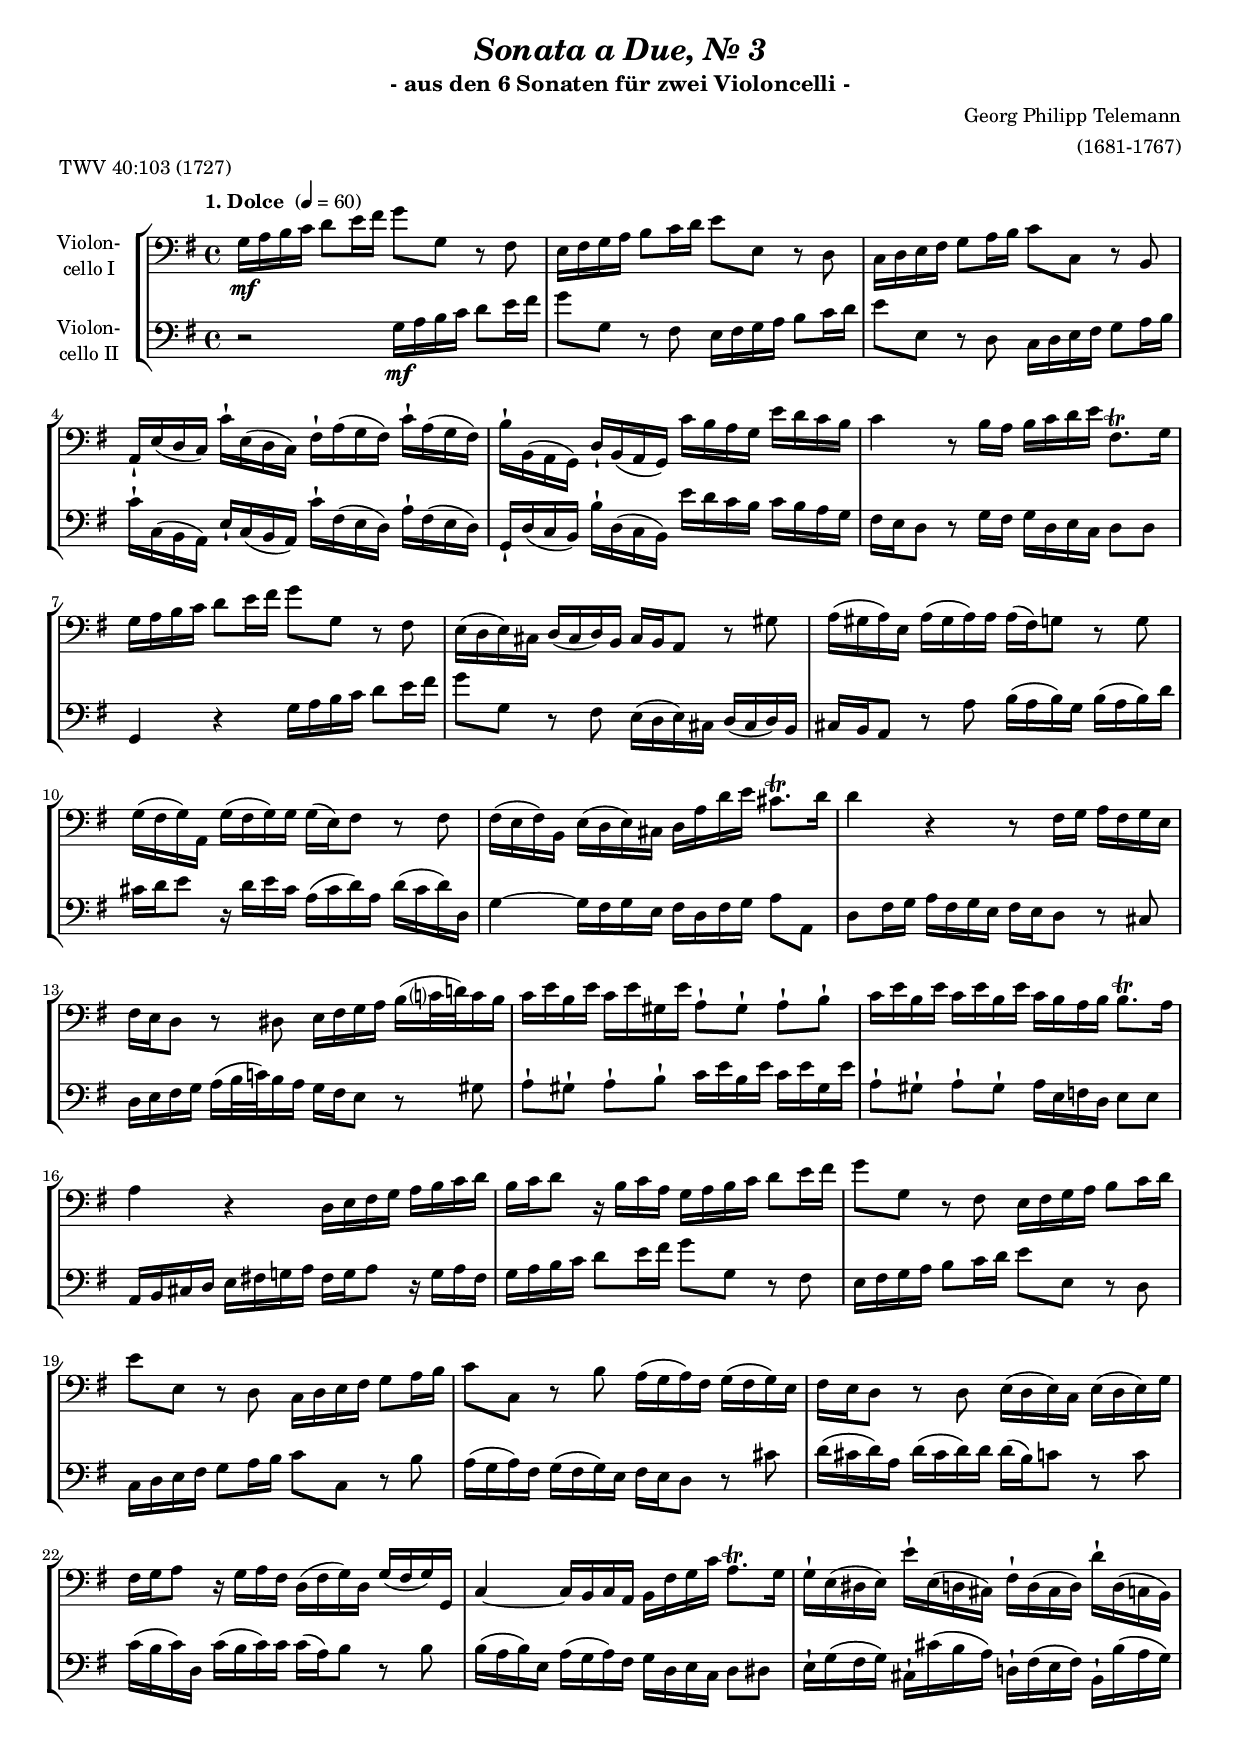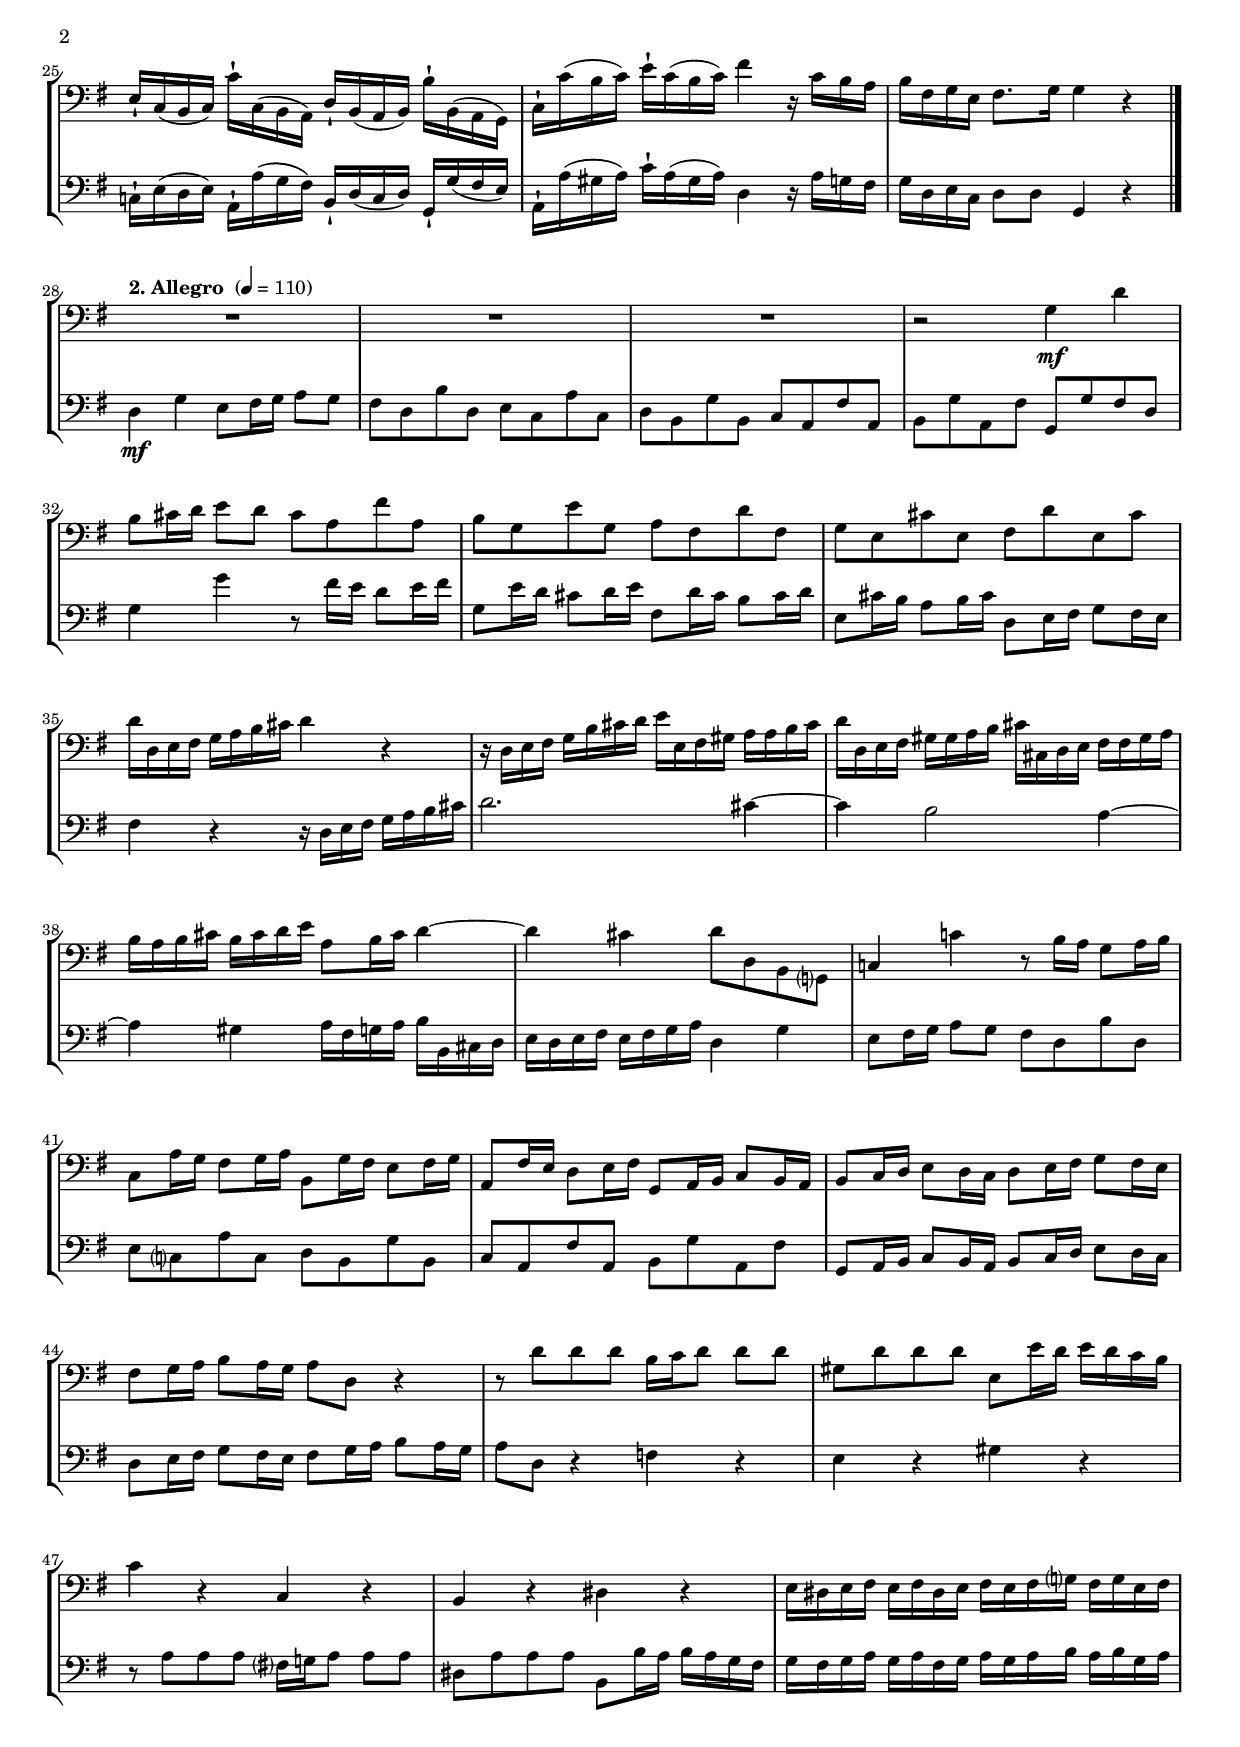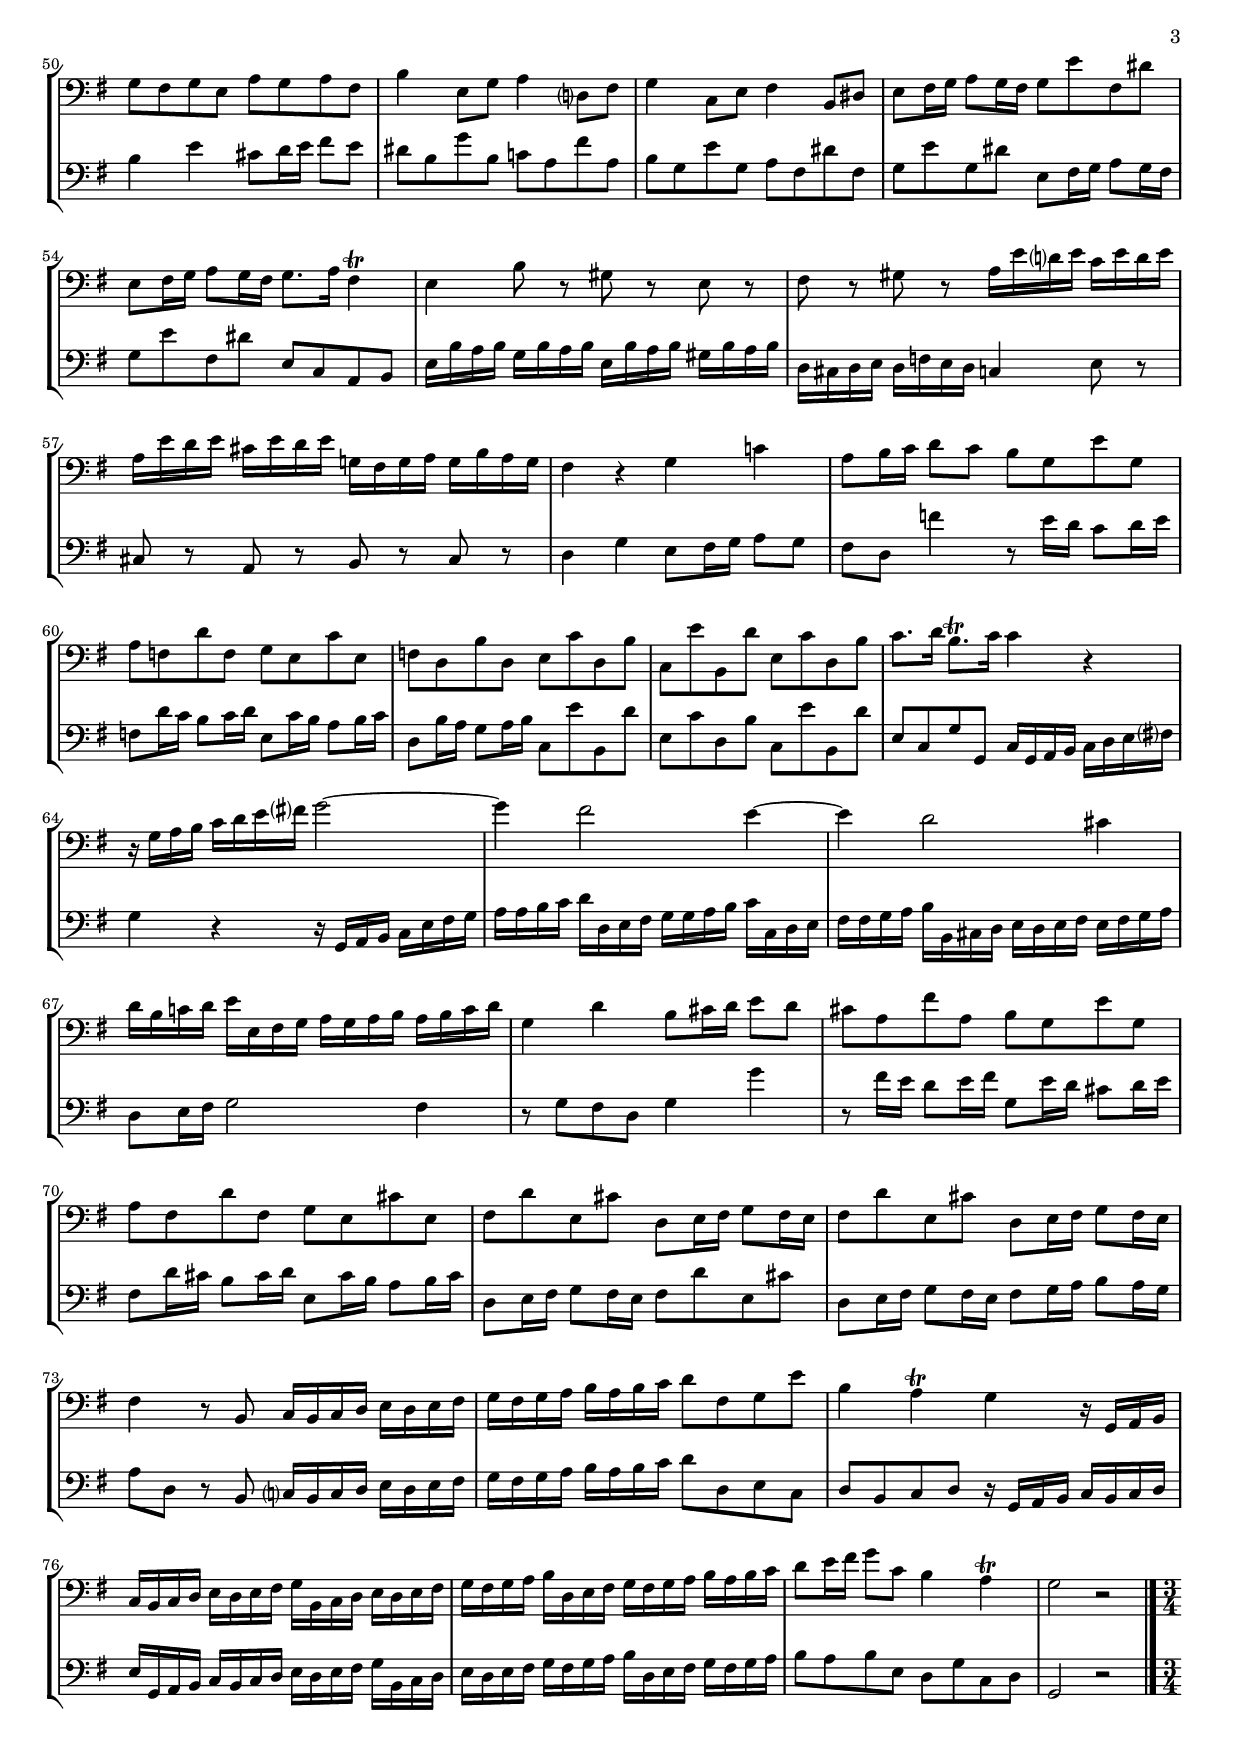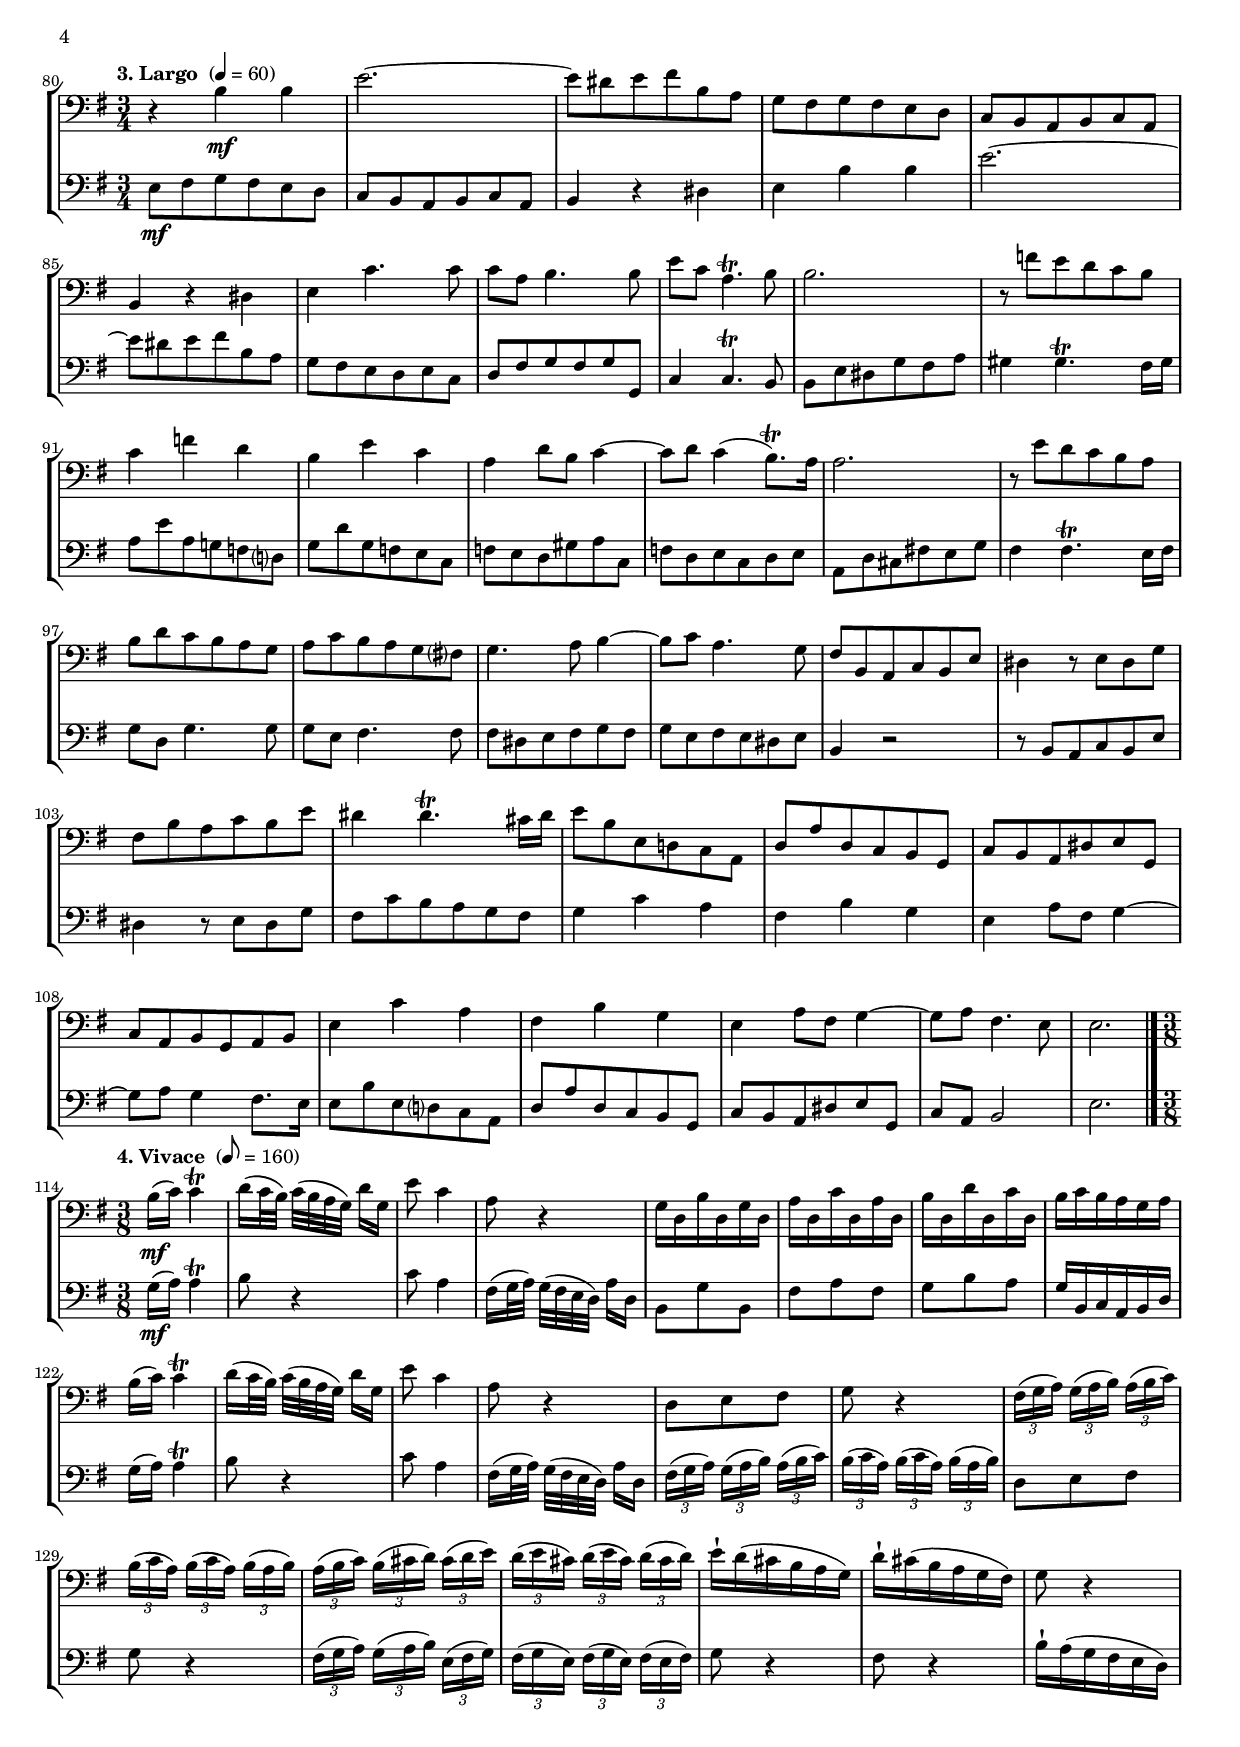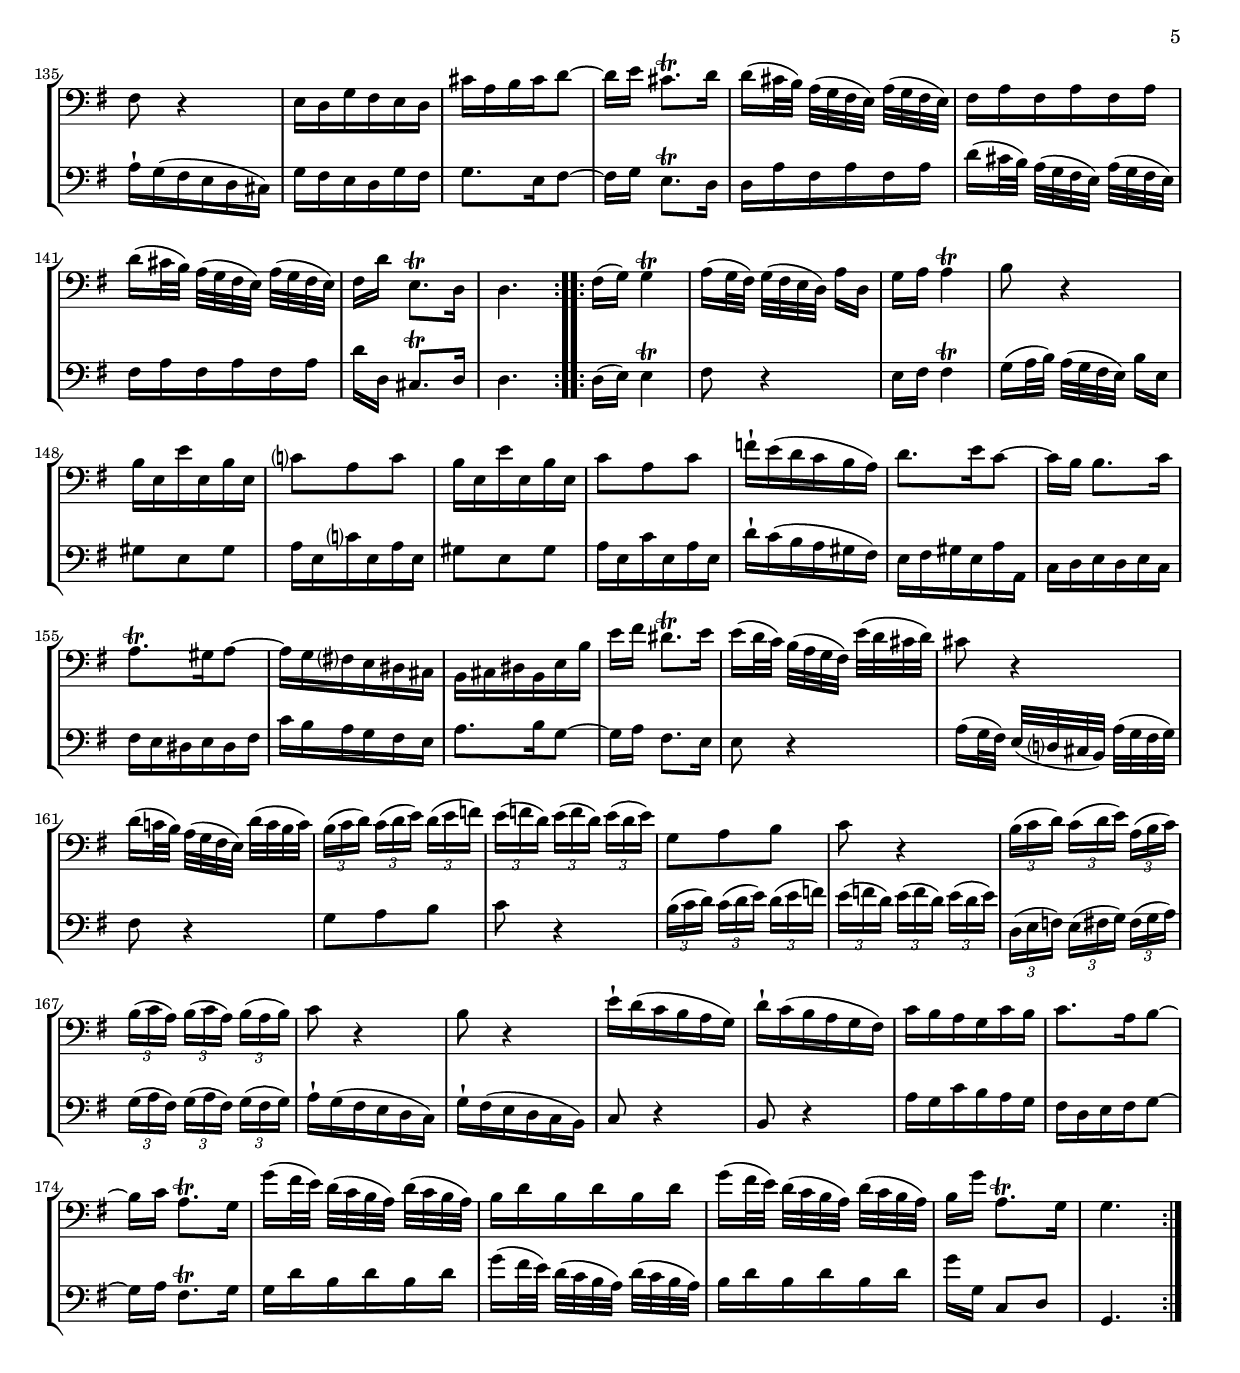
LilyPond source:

\version "2.14.2"
\include "deutsch.ly"

#(set-global-staff-size 17)

\header {
  title     = \markup \bold \italic "Sonata a Due, Nr. 3"
  subtitle  = "- aus den 6 Sonaten für zwei Violoncelli -"
  composer  = "Georg Philipp Telemann"
  arranger  = "(1681-1767)"
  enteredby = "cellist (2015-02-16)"
  piece     = "TWV 40:103 (1727)"
}

voiceconsts = {
  \key g \major
  \clef "bass"
  %\numericTimeSignature
  \compressFullBarRests
  % Set default beaming for all staves
%  \set Timing.beamExceptions = #'()
%  \set Timing.baseMoment     = #(ly:make-moment 1 4)
%  \set Timing.beatStructure  = #'(1 1 1)
}

%mihi = "clarinet"
mihi = "trumpet"
mist = "string ensemble 1"
miba = "drawbar organ"
%mikl = "acoustic grand"

introa = {            \tempo "1. Dolce "    4=60  \time 4/4 }
introb = { \break     \tempo "2. Allegro "  4=110 }
introc = { \pageBreak \tempo "3. Largo "    4=60  \time 3/4 }
introd = { \break     \tempo "4. Vivace "   8=160 \time 3/8
  \set tupletSpannerDuration = #(ly:make-moment 1 8)
}

va = \relative c' {
  \voiceconsts

  \introa
  g16\mf a h c d8 e16 fis g8 g, r fis
  e16 fis g a h8 c16 d e8 e, r d
  c16 d e fis g8 a16 h c8 c, r h

  a16-| e'( d c) c'-| e,( d c) fis-| a( g fis) c'-| a( g fis)
  h-| h,( a g) d'-| h( a g) c' h a g e' d c h
  c4 r8 h16 a h c d e fis,8.\trill g16

  g a h c d8 e16 fis g8 g, r fis
  e16( d e) cis d( cis d) h cis h a8 r gis'
  a16( gis a) e a( gis a) a a( fis) g8 r g

  g16( fis g) a, g'( fis g) g g( e) fis8 r fis
  fis16( e fis) h, e( d e) cis d a' d e cis8.\trill d16
  d4 r r8 fis,16 g a fis g e

  fis e d8 r dis e16 fis g a h( c?32 d!) c16 h
  c16 e h e c e gis, e' a,8[-| gis]-| a-| h-|
  c16 e h e c e h e c h a h h8.\trill a16

  a4 r d,16 e fis g a h c d
  h c d8 r16 h c a g a h c d8 e16 fis
  g8 g, r fis e16 fis g a h8 c16 d

  e8 e, r d c16 d e fis g8 a16 h
  c8 c, r h' a16( g a) fis g( fis g) e
  fis e d8 r d e16( d e) c e( d e) g

  fis g a8 r16 g a fis d( fis g) d g( fis g) g,
  c4~ c16 h c a h fis' g c a8.\trill g16
  g-| e( dis e) e'-| e,( d cis) fis-| d( cis d) d'-| d,( c h)

  e-| c( h c) c'-| c,( h a) d-| h( a h) h'-| h,( a g)
  c-| c'( h c) e-| c( h c) fis4 r16 c h a
  h fis g e fis8. g16 g4 r \bar "|."

  \introb
  R1*3
  r2 g4\mf d'
  h8 cis16 d e8 d cis a fis' a,
  h g e' g, a fis d' fis,
  g e cis' e, fis d' e, cis'

  d16 d, e fis g a h cis d4 r
  r16 d, e fis g h cis d e e, fis gis a a h cis
  d d, e fis gis gis a h cis cis, d e fis fis gis a

  h a h cis h cis d e a,8 h16 cis d4~
  d cis d8 d, h g?
  c!4 c'! r8 h16 a g8 a16 h
  c,8 a'16 g fis8 g16 a h,8 g'16 fis e8 fis16 g

  a,8 fis'16 e d8 e16 fis g,8 a16 h c8 h16 a
  h8 c16 d e8 d16 c d8 e16 fis g8 fis16 e
  fis8 g16 a h8 a16 g a8 d, r4

  r8 d' d d h16 c d8 d d
  gis, d' d d e, e'16 d e d c h
  c4 r c, r
  h r dis r

  e16 dis e fis e fis dis e fis e fis g? fis g e fis
  g8 fis g e a g a fis
  h4 e,8 g a4 d,?8 fis
  g4 c,8 e fis4 h,8 dis

  e fis16 g a8 g16 fis g8 e' fis, dis'
  e, fis16 g a8 g16 fis g8. a16 fis4\trill
  e h'8 r gis r e r
  fis r gis r a16 e' d? e c e d e

  a, e' d e cis e d e g,! fis g a g h a g
  fis4 r g c!
  a8 h16 c d8 c h g e' g,
  a f d' f, g e c' e,

  f d h' d, e c' d, h'
  c, e' h, d' e, c' d, h'
  c8. d16 h8.\trill c16 c4 r
  r16 g a h c d e fis? g2~
  g4 fis2 e4~

  e d2 cis4
  d16 h c! d e e, fis g a g a h a h c d
  g,4 d' h8 cis16 d e8 d
  cis a fis' a, h g e' g,

  a fis d' fis, g e cis' e,
  fis d' e, cis' d, e16 fis g8 fis16 e
  fis8 d' e, cis' d, e16 fis g8 fis16 e
  fis4 r8 h, c16 h c d e d e fis

  g fis g a h a h c d8 fis, g e'
  h4 a\trill g r16 g, a h
  c h c d e d e fis g h, c d e d e fis

  g fis g a h d, e fis g fis g a h a h c
  d8 e16 fis g8 c, h4 a\trill
  g2 r \bar "|."

  \introc
  r4 h\mf h
  e2.~
  e8 dis e fis h, a
  g fis g fis e d
  c h a h c a
  h4 r dis
  e c'4. c8
  c a h4. h8
  e c a4.\trill h8

  h2.
  r8 f' e d c h
  c4 f d
  h e c
  a d8 h c4~
  c8 d c4( h8.)\trill a16
  a2.
  r8 e' d c h a
  h d c h a g

  a c h a g fis?
  g4. a8 h4~
  h8 c a4. g8
  fis h, a c h e
  dis4 r8 e dis g
  fis h a c h e
  dis4 dis4.\trill cis16 dis
  e8 h e, d! c a

  d a' d, c h g
  c h a dis e g,
  c a h g a h
  e4 c' a
  fis h g
  e a8 fis g4~
  g8 a fis4. e8
  e2. \bar "|."
  
  \introd
  \repeat volta 2 {
    h'16(\mf c) c4\trill
    d16( c32 h) c[( h a g)] d'16 g,
    e'8 c4
    a8 r4
    g16 d h' d, g d
    a' d, c' d, a' d,
    h' d, d' d, c' d,
    h' c h a g a

    h( c) c4\trill
    d16( c32 h) c[( h a g)] d'16 g,
    e'8 c4
    a8 r4
    d,8 e fis
    g r4
    \times 2/3 { fis16( g a) g[( a h)] a( h c) }
    \times 2/3 { h( c a) h[( c a)] h( a h) }

    \times 2/3 { a( h c) h[( cis d)] cis( d e) }
    \times 2/3 { d( e cis) d[(e cis)] d( cis d) }
    e-| d16( cis h a g)
    d'-| cis( h a g fis)
    g8 r4
    fis8 r4
    e16 d g fis e d

    cis' a h cis d8~
    d16 e cis8.[\trill d16]
    d( cis32 h) a[( g fis e)] a( g fis e)
    fis16 a fis a fis a
    d( cis32 h) a[( g fis e)] a( g fis e)
    fis16 d' e,8.[\trill d16]

    d4.
  }
  \repeat volta 2 {
    fis16( g) g4\trill
    a16( g32 fis) g[( fis e d)] a'16 d,
    g a a4\trill
    h8 r4
    h16 e, e' e, h' e,
    c'?8 a c
    h16 e, e' e, h' e,
    c'8 a c

    f16-| e( d c h a)
    d8. e16 c8~
    c16 h h8.[ c16]
    a8.\trill gis16 a8~
    a16 g fis? e dis cis
    h cis dis h e h'
    e fis dis8.[\trill e16]

    e( d32 c) h[( a g fis)] e'( d cis d)
    cis8 r4
    d16( c!32 h) a[( g fis e)] d'( c h c)
    \times 2/3 { h16( c d) c[( d e)] d( e f) }
    \times 2/3 { e( f d) e[( f d)] e( d e) }

    g,8 a h
    c r4
    \times 2/3 { h16( c d) c[( d e)] a,( h c) }
    \times 2/3 { h( c a) h[( c a)] h( a h) }
    c8 r4
    h8 r4
    e16-| d( c h a g)

    d'-| c( h a g fis)
    c' h a g c h
    c8. a16 h8~
    h16 c a8.[\trill g16]
    g'( fis32 e) d[( c h a)] d( c h a)

    h16 d h d h d
    g( fis32 e) d[( c h a)] d( c h a)
    h16 g' a,8.[\trill g16]
    g4.
  }
}

vb = \relative c' {
  \voiceconsts

  \introa
  r2 g16\mf a h c d8 e16 fis
  g8 g, r fis e16 fis g a h8 c16 d
  e8 e, r d c16 d e fis g8 a16 h

  c-| c,( h a) e'-| c( h a) c'-| fis,( e d) a'-| fis( e d)
  g,-| d'( c h) h'-| d,( c h) e' d c h c h a g
  fis e d8 r g16 fis g d e c d8 d

  g,4 r g'16 a h c d8 e16 fis
  g8 g, r fis e16( d e) cis d( cis d) h
  cis h a8 r a' h16( a h) g h( a h) d

  cis d e8 r16 d e cis a( cis d) a d( cis d) d,
  g4~ g16 fis g e fis d fis g a8 a,
  d fis16 g a fis g e fis e d8 r cis

  d16 e fis g a( h32 c!) h16 a g fis e8 r gis
  a-| gis-| a[-| h]-| c16 e h e c e gis, e'
  a,8-| gis-| a[-| gis]-| a16 e f d e8 e

  a,16 h cis d e fis! g! a fis g a8 r16 g a fis
  g a h c d8 e16 fis g8 g, r fis
  e16 fis g a h8 c16 d e8 e, r d

  c16 d e fis g8 a16 h c8 c, r h'
  a16( g a) fis g( fis g) e fis e d8 r cis'
  d16( cis d) a d( cis d) d d( h) c8 r c

  c16( h c) d, c'( h c) c c( a) h8 r h
  h16( a h) e, a( g a) fis g d e c d8 dis
  e16-| g( fis g) cis,-| cis'( h a) d,!-| fis( e fis) h,-| h'( a g)

  c,!-| e( d e) a,-| a'( g fis) h,-| d( c d) g,-| g'( fis e)
  a,-| a'( gis a) c-| a( gis a) d,4 r16 a' g fis
  g d e c d8 d g,4 r \bar "|."

  \introb
  d'\mf g e8 fis16 g a8 g
  fis d h' d, e c a' c,
  d h g' h, c a fis' a,
  h g' a, fis' g, g' fis d

  g4 g' r8 fis16 e d8 e16 fis
  g,8 e'16 d cis8 d16 e fis,8 d'16 cis h8 cis16 d
  e,8 cis'16 h a8 h16 cis d,8 e16 fis g8 fis16 e

  fis4 r r16 d e fis g a h cis
  d2. cis4~
  cis h2 a4~
  a gis a16 fis g a h h, cis d
  e d e fis e fis g a d,4 g

  e8 fis16 g a8 g fis d h' d,
  e c? a' c, d h g' h,
  c a fis' a, h g' a, fis'
  g, a16 h c8 h16 a h8 c16 d e8 d16 c

  d8 e16 fis g8 fis16 e fis8 g16 a h8 a16 g
  a8 d, r4 f r
  e r gis r
  r8 a a a fis?16 g! a8 a a

  dis, a' a a h, h'16 a h a g fis
  g fis g a g a fis g a g a h a h g a
  h4 e cis8 d16 e fis8 e

  dis h g' h, c! a fis' a,
  h g e' g, a fis dis' fis,
  g e' g, dis' e, fis16 g a8 g16 fis
  g8 e' fis, dis' e, c a h

  e16 h' a h g h a h e, h' a h gis h a h
  d, cis d e d f e d c4 e8 r
  cis r a r h r cis r

  d4 g e8 fis16 g a8 g
  fis d f'4 r8 e16 d c8 d16 e
  f,8 d'16 c h8 c16 d e,8 c'16 h a8 h16 c
  d,8 h'16 a g8 a16 h c,8 e' h, d'

  e, c' d, h' c, e' h, d'
  e, c g' g, c16 g a h c d e fis?
  g4 r r16 g, a h c e fis g

  a a h c d d, e fis g g a h c c, d e
  fis fis g a h h, cis d e d e fis e fis g a
  d,8 e16 fis g2 fis4

  r8 g fis d g4 g'
  r8 fis16 e d8 e16 fis g,8 e'16 d cis8 d16 e
  fis,8 d'16 cis h8 cis16 d e,8 cis'16 h a8 h16 cis
  d,8 e16 fis g8 fis16 e fis8 d' e, cis'

  d, e16 fis g8 fis16 e fis8 g16 a h8 a16 g
  a8 d, r h c?16 h c d e d e fis
  g fis g a h a h c d8 d, e c

  d h c d r16 g, a h c h c d
  e g, a h c h c d e d e fis g h, c d

  e d e fis g fis g a h d, e fis g fis g a
  h8 a h e, d g c, d
  g,2 r \bar "|."

  \introc
  e'8\mf fis g fis e d
  c h a h c a
  h4 r dis
  e h' h
  e2.~
  e8 dis e fis h, a
  g fis e d e c
  d fis g fis g g,
  c4 c4.\trill h8

  h e dis g fis a
  gis4 gis4.\trill fis16 gis
  a8 e' a, g! f d?
  g d' g, f e c
  f e d gis a c,
  f d e c d e
  a, d cis fis! e g
  fis4 fis4.\trill e16 fis

  g8 d g4. g8
  g e fis4. fis8
  fis dis e fis g fis
  g e fis e dis e
  h4 r2
  r8 h a c h e
  dis4 r8 e dis g
  fis c' h a g fis

  g4 c a
  fis h g
  e a8 fis g4~
  g8 a g4 fis8. e16
  e8 h' e, d? c a
  d a' d, c h g
  c h a dis e g,
  c a h2
  e2. \bar "|."

  \introd
  \repeat volta 2 {
    g16(\mf a) a4\trill
    h8 r4
    c8 a4
    fis16( g32 a) g[( fis e d)] a'16 d,
    h8 g' h,
    fis' a fis
    g h a
    g16 h, c a h d
    g( a) a4\trill

    h8 r4
    c8 a4
    fis16( g32 a) g[( fis e d)] a'16 d,
    \times 2/3 { fis( g a) g[( a h)] a( h c) }
    \times 2/3 { h( c a) h[( c a)] h( a h) }
    d,8 e fis
    g r4

    \times 2/3 { fis16( g a) g[( a h)] e,( fis g) }
    \times 2/3 { fis( g e) fis[( g e)] fis( e fis) }
    g8 r4
    fis8 r4
    h16-| a( g fis e d)
    a'-| g( fis e d cis)
    g' fis e d g fis

    g8. e16 fis8~
    fis16 g e8.[\trill d16]
    d a' fis a fis a
    d( cis32 h) a[( g fis e)] a( g fis e)
    fis16 a fis a fis a
    d d, cis8.[\trill d16]
    d4.
  }
  \repeat volta 2 {
    d16( e) e4\trill

    fis8 r4
    e16 fis fis4\trill
    g16( a32 h) a[( g fis e)] h'16 e,
    gis8 e gis
    a16 e c'? e, a e
    gis8 e gis
    a16 e c' e, a e
    d'-| c16( h a gis fis)

    e fis gis e a a,
    c d e d e c
    fis e dis e dis fis
    c' h a g fis e
    a8. h16 g8~
    g16 a fis8.[ e16]
    e8 r4

    a16( g32 fis) e[( d? cis h)] a'( g fis g)
    fis8 r4
    g8 a h
    c r4
    \times 2/3 { h16( c d) c[( d e)] d( e f) }
    \times 2/3 { e( f d) e[( f d)] e( d e) }

    \times 2/3 { d,( e f) e[( fis g)] fis( g a) }
    \times 2/3 { g( a fis) g[( a fis)] g( fis g) }
    a-| g( fis e d c)
    g'-| fis( e d c h)
    c8 r4
    h8 r4
    a'16 g c h a g

    fis d e fis g8~
    g16 a fis8.[\trill g16]
    g d' h d h d
    g( fis32 e) d[( c h a)] d( c h a)
    h16 d h d h d
    g g, c,8[ d]
    g,4.
  }
}


music = \new StaffGroup <<
      \new Staff {
        \set Staff.midiInstrument = \mist
        \set Staff.instrumentName = \markup \center-column { "Violon-" "cello I" }
        \transpose g g { \va }
      }

      \new Staff {
        \set Staff.midiInstrument = \mist
        \set Staff.instrumentName = \markup \center-column { "Violon-" "cello II" }
        \transpose g g { \vb }
      }
>>

\book {
  \score {
   \music
    \layout {}
  }

  \score {
    \unfoldRepeats \music

    \midi {
      \context {
        \Score
      }
    }
  }
}
